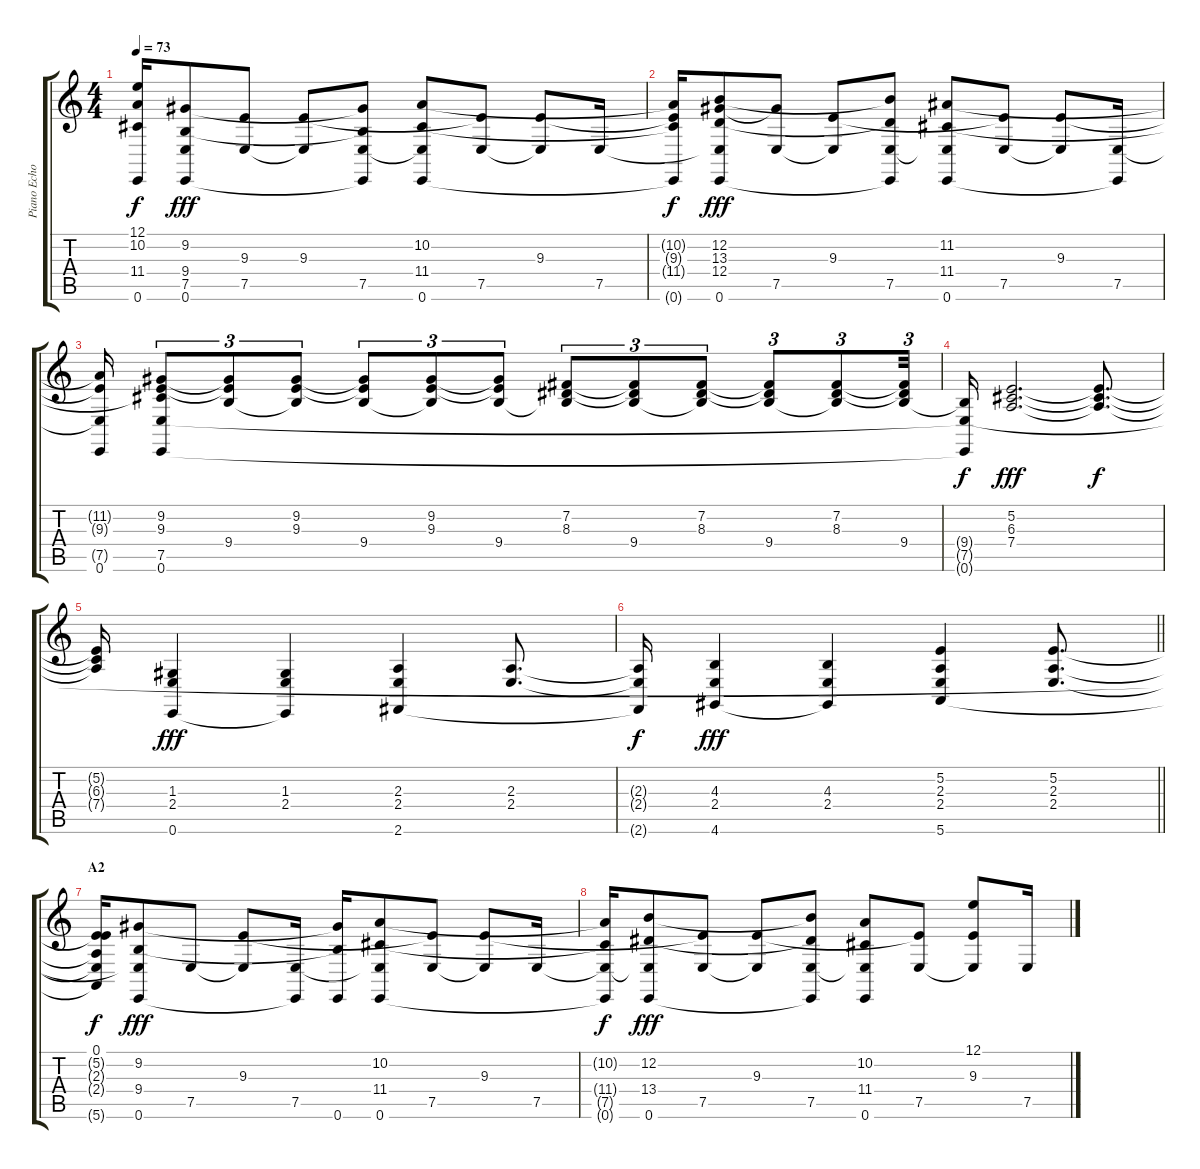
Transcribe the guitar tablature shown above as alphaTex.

\track ("Piano Echo" "Piano Echo") {instrument acousticgrandpiano}
\staff {score tabs}
\tuning (E4 B3 G3 D3 A2 E2) {hide}
\ts (4 4)
\tempo 73
\clef g2
\ks c
(12.1{t} 10.2{t} 11.4{t} 0.6{t}).16{dy f} (9.2 9.4 7.5{t} 0.6).8{dy fff} (9.3{t} 7.5).8 (9.3 7.5{t}).8 (9.2{t} 9.4{t} 7.5 0.6{t}).8 (10.2 11.4 7.5{t} 0.6).8 (9.3{t} 7.5).8 (9.3 7.5{t}).8 7.5.16 |
(10.2{t} 9.3{t} 11.4{t} 0.6{t}).16{dy f} (12.2 13.3 12.4 7.5{t} 0.6).8{dy fff} (13.3{t} 7.5).8 (9.3 7.5{t}).8 (12.2{t} 12.4{t} 7.5 0.6{t}).8 (11.2 11.4 7.5{t} 0.6).8 (9.3{t} 7.5).8 (9.3 7.5{t}).8 (7.5 0.6{t}).16 |
(11.2{t} 9.3{t} 7.5{t} 0.6).16 (9.2 9.3 11.4{t} 7.5 0.6).8{tu (3 2)} (9.2{t} 9.3{t} 9.4).8{tu (3 2)} (9.2 9.3 9.4{t}).8{tu (3 2)} (9.2{t} 9.3{t} 9.4).8{tu (3 2)} (9.2 9.3 9.4{t}).8{tu (3 2)} (9.2{t} 9.3{t} 9.4).8{tu (3 2)} (7.2 8.3 9.4{t}).8{tu (3 2)} (7.2{t} 8.3{t} 9.4).8{tu (3 2)} (7.2 8.3 9.4{t}).8{tu (3 2)} (7.2{t} 8.3{t} 9.4).8{tu (3 2)} (7.2 8.3 9.4{t}).8{tu (3 2)} (7.2{t} 8.3{t} 9.4).32{tu (3 2)} |
(9.4{t} 7.5{t} 0.6{t}).16{dy f} (5.2 6.3 7.4).2{d dy fff} (5.2{t} 6.3{t} 7.4{t}).8{d dy f} |
(5.2{t} 6.3{t} 7.4{t}).16 (1.3 2.4 0.6).4{dy fff} (1.3 2.4 0.6{t}).4 (2.3 2.4 2.6).4 (2.3 2.4).8{d} |
\barLineRight lightlight
(2.3{t} 2.4{t} 2.6{t}).16{dy f} (4.3 2.4 4.6).4{dy fff} (4.3 2.4 4.6{t}).4 (5.2 2.3 2.4 5.6).4 (5.2 2.3 2.4).8{d} |
\section ("" "A2")
(0.1 5.2{t} 2.3{t} 2.4{t} 5.6{t}).16{dy f} (9.2 9.4 7.5{t} 0.6).8{dy fff} 7.5.8 (9.3 7.5{t}).8 (7.5 0.6{t}).16 (9.2{t} 9.4{t} 0.6).16 (10.2 11.4 7.5{t} 0.6).8 (9.3{t} 7.5).8 (9.3 7.5{t}).8 7.5.16 |
(10.2{t} 11.4{t} 7.5{t} 0.6{t}).16{dy f} (12.2 13.4 7.5{t} 0.6).8{dy fff} (9.3{t} 7.5).8 (9.3 7.5{t}).8 (12.2{t} 13.4{t} 7.5 0.6{t}).8 (10.2 11.4 7.5{t} 0.6).8 (9.3{t} 7.5).8 (12.1 9.3 7.5{t}).8 7.5.16
